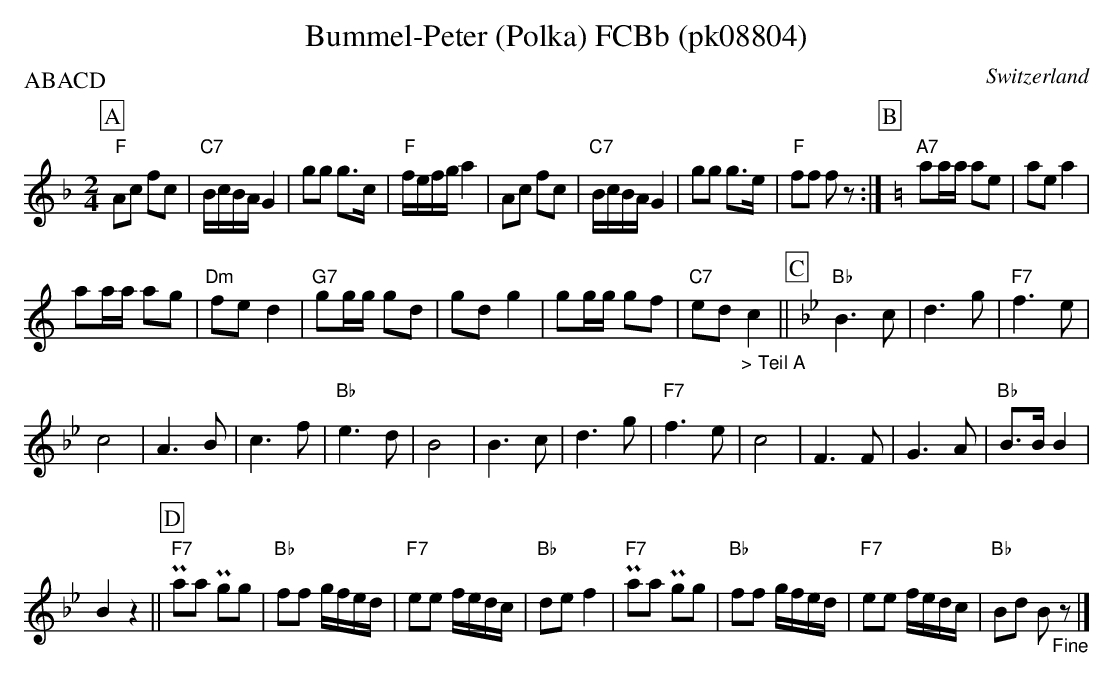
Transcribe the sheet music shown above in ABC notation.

X:1
T: Bummel-Peter (Polka) FCBb (pk08804)
P:ABACD
O:Switzerland
M:2/4
L:1/8
K:F major
[P:A] "F"Ac fc | "C7"B/c/B/A/ G2 | gg g>c | "F"f/e/f/g/ a2 | Ac fc | "C7"B/c/B/A/ G2 | gg g>e | "F"ff fz :| [P:B] [K:C] "A7"aa/a/ ae | aea2 |
aa/a/ ag | "Dm"fed2 | "G7"gg/g/ gd | gdg2 | gg/g/ gf | "C7"ed "_> Teil A"c2 || [P:C] [K:Bb] "Bb"B3c | d3g | "F7"f3e |
c4 | A3B | c3f | "Bb"e3d | B4 | B3c | d3g | "F7"f3e | c4 | F3F | G3A | "Bb"B>B B2 |
B2z2 || [P:D] "F7"Paa Pgg | "Bb"ff g/f/e/d/ | "F7"ee f/e/d/c/ | "Bb"def2 | "F7"Paa Pgg | "Bb"ff g/f/e/d/ | "F7"ee f/e/d/c/ | "Bb"Bd B"_Fine"z |]
